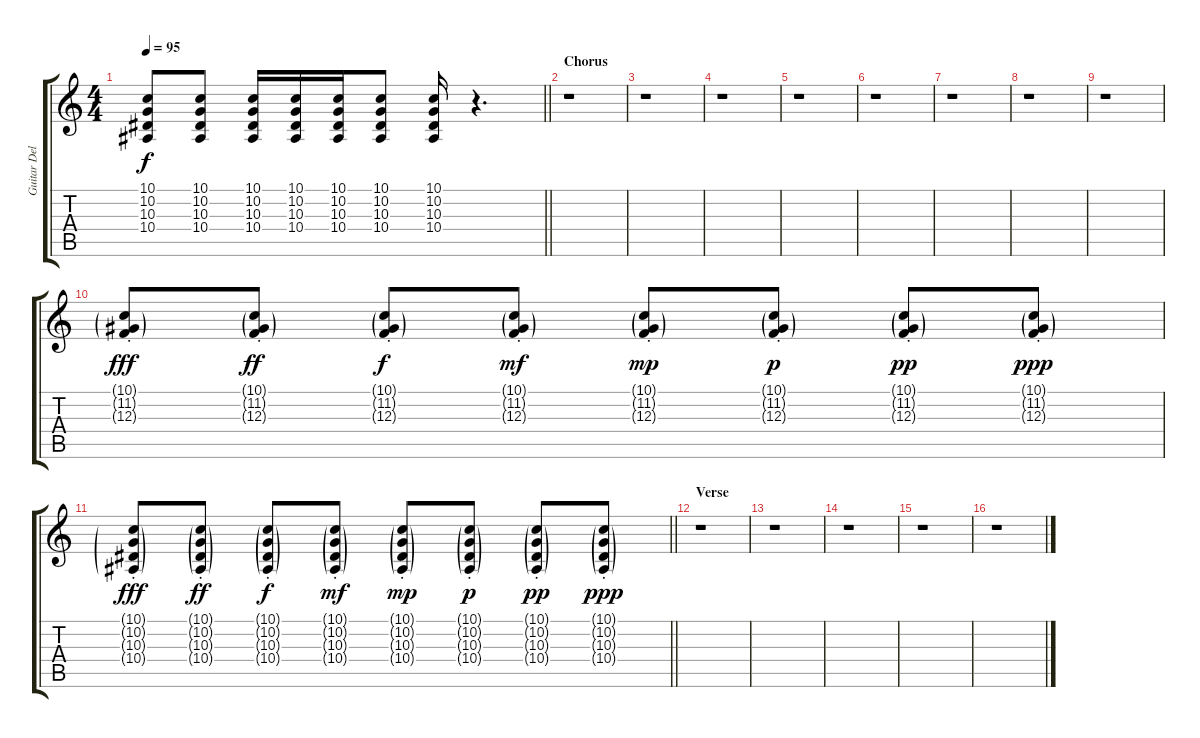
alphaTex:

\track ("Guitar Delays" "Guitar Del") {instrument pad8sweep}
\staff {score tabs}
\tuning (D4 A3 F3 C3 G2 C2) {hide}
\ts (4 4)
\tempo 95
\clef g2
\barLineRight lightlight
\ks c
(10.1 10.2 10.3 10.4).8{dy f} (10.1 10.2 10.3 10.4).8 (10.1 10.2 10.3 10.4).16 (10.1 10.2 10.3 10.4).16 (10.1 10.2 10.3 10.4).16 (10.1 10.2 10.3 10.4).8 (10.1 10.2 10.3 10.4).16 r.4{d} |
\section ("" "Chorus")
r.1 |
r.1 |
r.1 |
r.1 |
r.1 |
r.1 |
r.1 |
r.1 |
(10.1{g st} 11.2{g st} 12.3{g st}).8{dy fff} (10.1{g st} 11.2{g st} 12.3{g st}).8{dy ff} (10.1{g st} 11.2{g st} 12.3{g st}).8{dy f} (10.1{g st} 11.2{g st} 12.3{g st}).8{dy mf} (10.1{g st} 11.2{g st} 12.3{g st}).8{dy mp} (10.1{g st} 11.2{g st} 12.3{g st}).8{dy p} (10.1{g st} 11.2{g st} 12.3{g st}).8{dy pp} (10.1{g st} 11.2{g st} 12.3{g st}).8{dy ppp} |
\barLineRight lightlight
(10.1{g st} 10.2{g st} 10.3{g st} 10.4{g st}).8{dy fff} (10.1{g st} 10.2{g st} 10.3{g st} 10.4{g st}).8{dy ff} (10.1{g st} 10.2{g st} 10.3{g st} 10.4{g st}).8{dy f} (10.1{g st} 10.2{g st} 10.3{g st} 10.4{g st}).8{dy mf} (10.1{g st} 10.2{g st} 10.3{g st} 10.4{g st}).8{dy mp} (10.1{g st} 10.2{g st} 10.3{g st} 10.4{g st}).8{dy p} (10.1{g st} 10.2{g st} 10.3{g st} 10.4{g st}).8{dy pp} (10.1{g st} 10.2{g st} 10.3{g st} 10.4{g st}).8{dy ppp} |
\section ("" "Verse")
r.1 |
r.1 |
r.1 |
r.1 |
r.1
